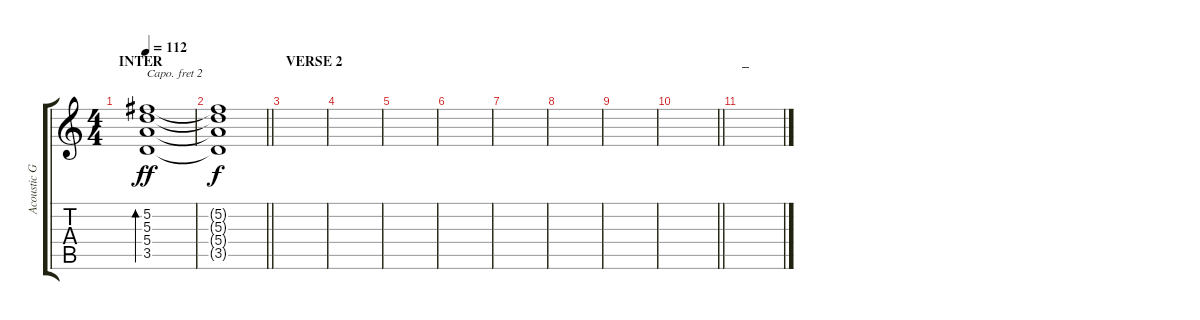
\track ("Acoustic Guitar #2" "Acoustic G") {instrument acousticguitarsteel}
\staff {score tabs}
\capo 2
\tuning (E4 B3 G3 D3 A2 E2) {hide}
\ts (4 4)
\section ("" "INTER")
\tempo 112
\clef g2
\ks c
(5.2 5.3 5.4 3.5).1{bd 240 dy ff} |
\barLineRight lightlight
(5.2{t} 5.3{t} 5.4{t} 3.5{t}).1{dy f} |
\section ("" "VERSE 2")
|
|
|
|
|
|
|
\barLineRight lightlight
|
\section ("" "_")
